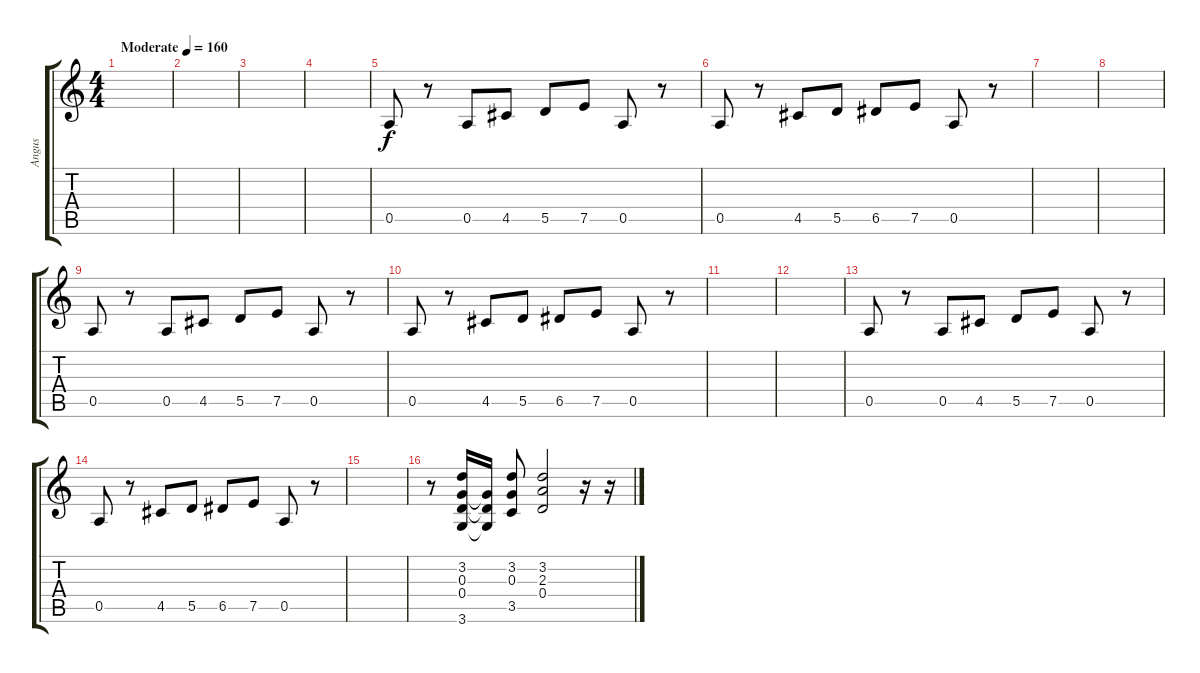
\track ("Angus" "Angus") {instrument distortionguitar}
\staff {score tabs}
\tuning (E4 B3 G3 D3 A2 E2) {hide}
\ts (4 4)
\tempo (160 "Moderate")
\clef g2
\ks c
|
|
|
|
0.5.8 r.8 0.5.8 4.5.8 5.5.8 7.5.8 0.5.8 r.8 |
0.5.8 r.8 4.5.8 5.5.8 6.5.8 7.5.8 0.5.8 r.8 |
|
|
0.5.8 r.8 0.5.8 4.5.8 5.5.8 7.5.8 0.5.8 r.8 |
0.5.8 r.8 4.5.8 5.5.8 6.5.8 7.5.8 0.5.8 r.8 |
|
|
0.5.8 r.8 0.5.8 4.5.8 5.5.8 7.5.8 0.5.8 r.8 |
0.5.8 r.8 4.5.8 5.5.8 6.5.8 7.5.8 0.5.8 r.8 |
|
r.8 (3.2 0.3 0.4 3.6).16 (0.3{t} 0.4{t} 3.6{t}).16 (3.2 0.3 3.5).8 (3.2 2.3 0.4).2 r.16 r.16
